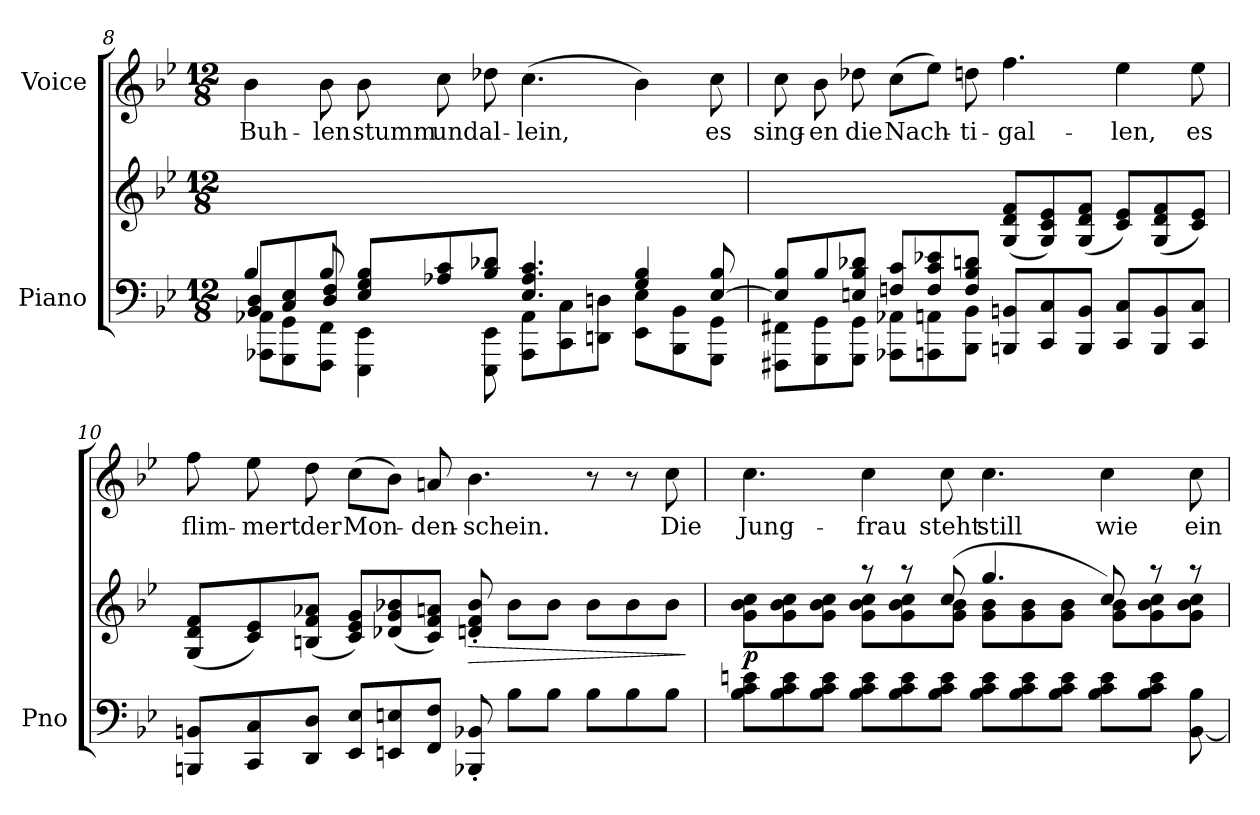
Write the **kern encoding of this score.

**kern	**kern	**dynam	**kern	**text
*part2	*part2	*part2	*part1	*part1
*staff3	*staff2	*staff2/3	*staff1	*staff1
*I"Piano	*	*	*I"Voice	*
*I'Pno	*	*	*	*
*clefF4	*clefG2	*	*clefG2	*
*k[b-e-]	*k[b-e-]	*	*k[b-e-]	*
*M12/8	*M12/8	*	*M12/8	*
=8	=8	=8	=8	=8
*^	*	*	*	*
*	*^	*	*	*	*
4B-/	8BB-/ 8D/L	8AAA-X\ 8AA-X\L	4.ryy	.	4b-\	Buh-
.	8C/ 8E-/	8GGG\ 8GG\	.	.	.	.
8B-/	8D/ 8F/J	8FFF\ 8FF\J	.	.	8b-\	-len
8E-/ 8G/ 8B-/L	1ryy	4EEE-\ 4EE-\	4ryy	.	8b-\	stumm
8A-X/ 8c/	.	.	.	.	8cc\	und
8B-/ 8d-X/J	.	8EEE-\ 8EE-\	8ryy	.	8dd-X\	al-
4.E-/ 4.A-/ 4.c/	.	8AAA-\ 8AA-\L	4ryy	.	(4.cc\	-lein,
.	.	8CC\ 8C\	.	.	.	.
.	.	8DDn\ 8Dn\J	8ryy	.	.	.
4G/ 4B-/	.	8EE-\ 8E-\L	4ryy	.	4b-\)	.
.	.	8BBB-\ 8BB-\	.	.	.	.
[>8E-/ 8B-/	8ryy	8GGG\ 8GG\J	8ryy	.	8cc\	es
*	*v	*v	*	*	*	*
=9	=9	=9	=9	=9	=9
8E-/] 8B-/L	8FFF#X\ 8FF#X\L	2.ryy	.	8cc\	sing-
8B-/	8GGG\ 8GG\	.	.	8b-\	-en
8En/ 8B-/ 8d-X/J	8GGG\ 8GG\J	.	.	8dd-X\	die
8Fn/ 8c/L	8AAA-X\ 8AA-X\L	.	.	(8cc\L	Nach-
8F/ 8c/ 8e-X/	8AAAn\ 8AAn\	.	.	8ee-\J)	.
8F/ 8B-/ 8dn/J	8BBB-\ 8BB-\J	.	.	8ddn\	-ti-
2.ryy	8BBBn/ 8BBn/L	(>8G/ 8d/ 8f/L	.	4.ff\	-gal-
.	8CC/ 8C/	8G/ 8c/ 8e-/)	.	.	.
.	8BBB/ 8BB/J	(>8G/ 8d/ 8f/J	.	.	.
.	8CC/ 8C/L	8c/ 8e-/L)	.	4ee-\	-len,
.	8BBB/ 8BB/	(>8G/ 8d/ 8f/	.	.	.
.	8CC/ 8C/J	8c/ 8e-/J)	.	8ee-\	es
*v	*v	*	*	*	*
=10	=10	=10	=10	=10
8BBBn/ 8BBn/L	(>8G/ 8d/ 8f/L	.	8ff\	flim-
8CC/ 8C/	8c/ 8e-/)	.	8ee-\	-mert
8DD/ 8D/J	(>8Bn/ 8f/ 8a-X/J	.	8dd\	der
8EE-/ 8E-/L	8c/ 8e-/ 8g/L)	.	(8cc\L	Mon-
8EEn/ 8En/	(>8d-X/ 8g/ 8b-X/	.	8b-\J)	.
8FF/ 8F/J	8c/ 8f/ 8an/J)	.	8an/	-den-
!	!	!LO:HP:b	!	!
8BBB-X/' 8BB-X/'	8dn/' 8f/' 8b-/'	>	4.b-\	-schein.
8B-\L	8b-\L	.	.	.
8B-\J	8b-\J	.	.	.
8B-\L	8b-\L	.	8r	.
8B-\	8b-\	.	8r	.
8B-\J	8b-\J	.	8cc\	Die
.	.	]	.	.
=11	=11	=11	=11	=11
*	*^	*	*	*
!	!	!	!LO:DY:b	!	!
8B-\ 8c\ 8en\L	4.ryy	8g\ 8b-\ 8cc\L	p	4.cc\	Jung-
8B-\ 8c\ 8e\	.	8g\ 8b-\ 8cc\	.	.	.
8B-\ 8c\ 8e\J	.	8g\ 8b-\ 8cc\J	.	.	.
8B-\ 8c\ 8e\L	8r	8g\ 8b-\ 8cc\L	.	4cc\	-frau
8B-\ 8c\ 8e\	8r	8g\ 8b-\ 8cc\	.	.	.
8B-\ 8c\ 8e\J	(8cc/	8g\ 8b-\J	.	8cc\	steht
8B-\ 8c\ 8e\L	4.gg/	8g\ 8b-\L	.	4.cc\	still
8B-\ 8c\ 8e\	.	8g\ 8b-\	.	.	.
8B-\ 8c\ 8e\J	.	8g\ 8b-\J	.	.	.
8B-\ 8c\ 8e\L	8cc/)	8g\ 8b-\L	.	4cc\	wie
8B-\ 8c\ 8e\J	8r	8g\ 8b-\ 8cc\	.	.	.
[8BB-\ 8B-\	8r	8g\ 8b-\ 8cc\J	.	8cc\	ein
*	*v	*v	*	*	*
=	=	=	=	=
*-	*-	*-	*-	*-
